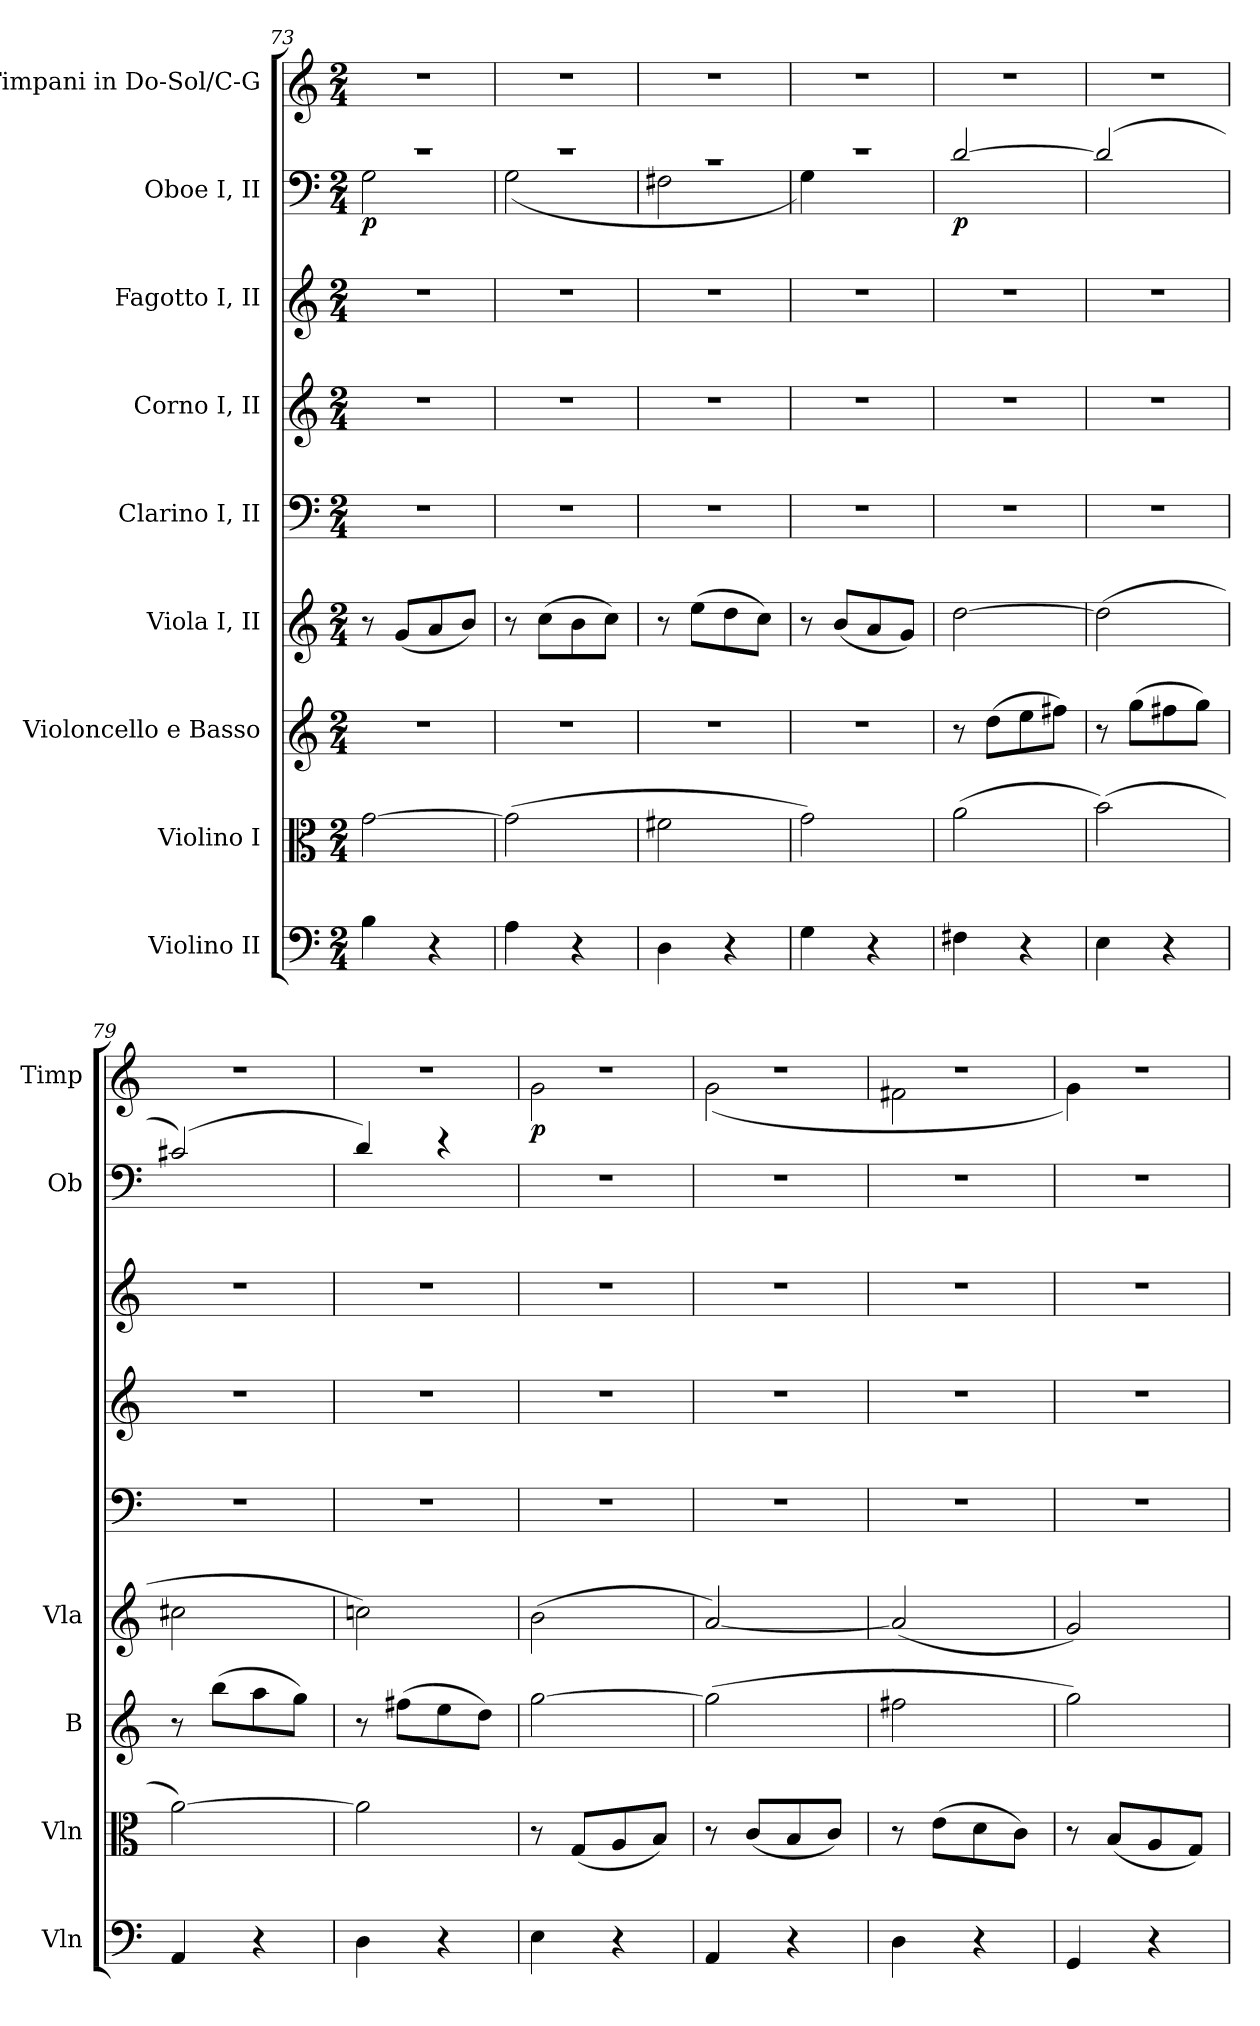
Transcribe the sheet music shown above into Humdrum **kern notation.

**kern	**kern	**kern	**kern	**kern	**kern	**kern	**kern	**dynam	**kern	**dynam
*part9	*part8	*part7	*part6	*part5	*part4	*part3	*part2	*part2	*part1	*part1
*staff9	*staff8	*staff7	*staff6	*staff5	*staff4	*staff3	*staff2	*staff2	*staff1	*staff1
*I"Violino II	*I"Violino I	*I"Violoncello e Basso	*I"Viola I, II	*I"Clarino I, II	*I"Corno I, II	*I"Fagotto I, II	*I"Oboe I, II	*	*I"Timpani in Do-Sol/C-G	*
*I'Vln	*I'Vln	*I'B	*I'Vla	*	*	*	*I'Ob	*	*I'Timp	*
*clefF4	*clefC3	*clefG2	*clefG2	*clefF4	*clefG2	*clefG2	*clefF4	*	*clefG2	*
*	*	*	*	*	*ITrd1c2	*ITrd7c12	*	*	*	*
*k[]	*k[]	*k[]	*k[]	*k[]	*k[b-e-]	*k[]	*k[]	*	*k[]	*
*M2/4	*M2/4	*M2/4	*M2/4	*M2/4	*M2/4	*M2/4	*M2/4	*	*M2/4	*
=73	=73	=73	=73	=73	=73	=73	=73	=73	=73	=73
*	*	*	*	*	*	*	*^	*	*	*
4B	[2g	2r	8r	2r	2r	2r	2r	2G	p	2r	.
.	.	.	(8gL	.	.	.	.	.	.	.	.
4r	.	.	8a	.	.	.	.	.	.	.	.
.	.	.	8bJ)	.	.	.	.	.	.	.	.
!!LO:PB:g=z
=74	=74	=74	=74	=74	=74	=74	=74	=74	=74	=74	=74
4A	(2g]	2r	8r	2r	2r	2r	2r	(2G	.	2r	.
.	.	.	(8ccL	.	.	.	.	.	.	.	.
4r	.	.	8b	.	.	.	.	.	.	.	.
.	.	.	8ccJ)	.	.	.	.	.	.	.	.
=75	=75	=75	=75	=75	=75	=75	=75	=75	=75	=75	=75
4D	2f#X	2r	8r	2r	2r	2r	2r	2F#X	.	2r	.
.	.	.	(8eeL	.	.	.	.	.	.	.	.
4r	.	.	8dd	.	.	.	.	.	.	.	.
.	.	.	8ccJ)	.	.	.	.	.	.	.	.
=76	=76	=76	=76	=76	=76	=76	=76	=76	=76	=76	=76
4G	2g)	2r	8r	2r	2r	2r	2r	4G)	.	2r	.
.	.	.	(8bL	.	.	.	.	.	.	.	.
4r	.	.	8a	.	.	.	.	4ryy	.	.	.
.	.	.	8gJ)	.	.	.	.	.	.	.	.
=77	=77	=77	=77	=77	=77	=77	=77	=77	=77	=77	=77
4F#X	(2a	8r	[2dd	2r	2r	2r	[2d	2ryy	p	2r	.
.	.	(8ddL	.	.	.	.	.	.	.	.	.
4r	.	8ee	.	.	.	.	.	.	.	.	.
.	.	8ff#XJ)	.	.	.	.	.	.	.	.	.
=78	=78	=78	=78	=78	=78	=78	=78	=78	=78	=78	=78
4E	(2b)	8r	(2dd]	2r	2r	2r	(2d]	2ryy	.	2r	.
.	.	(8ggL	.	.	.	.	.	.	.	.	.
4r	.	8ff#X	.	.	.	.	.	.	.	.	.
.	.	8ggJ)	.	.	.	.	.	.	.	.	.
=79	=79	=79	=79	=79	=79	=79	=79	=79	=79	=79	=79
4AA	[2a)	8r	2cc#X	2r	2r	2r	(2c#X)	2ryy	.	2r	.
.	.	(8bbL	.	.	.	.	.	.	.	.	.
4r	.	8aa	.	.	.	.	.	.	.	.	.
.	.	8ggJ)	.	.	.	.	.	.	.	.	.
=80	=80	=80	=80	=80	=80	=80	=80	=80	=80	=80	=80
4D	2a]	8r	2ccn)	2r	2r	2r	4d)	2ryy	.	2r	.
.	.	(8ff#XL	.	.	.	.	.	.	.	.	.
4r	.	8ee	.	.	.	.	4r	.	.	.	.
.	.	8ddJ)	.	.	.	.	.	.	.	.	.
*	*	*	*	*	*	*	*v	*v	*	*	*
=81	=81	=81	=81	=81	=81	=81	=81	=81	=81	=81
*	*	*	*	*	*	*	*	*	*^	*
4E	8r	[2gg	(2b	2r	2r	2r	2r	.	2r	2g	p
.	(8GL	.	.	.	.	.	.	.	.	.	.
4r	8A	.	.	.	.	.	.	.	.	.	.
.	8BJ)	.	.	.	.	.	.	.	.	.	.
=82	=82	=82	=82	=82	=82	=82	=82	=82	=82	=82	=82
4AA	8r	(2gg]	[2a)	2r	2r	2r	2r	.	2r	(2g	.
.	(8cL	.	.	.	.	.	.	.	.	.	.
4r	8B	.	.	.	.	.	.	.	.	.	.
.	8cJ)	.	.	.	.	.	.	.	.	.	.
=83	=83	=83	=83	=83	=83	=83	=83	=83	=83	=83	=83
4D	8r	2ff#X	(2a]	2r	2r	2r	2r	.	2r	2f#X	.
.	(8eL	.	.	.	.	.	.	.	.	.	.
4r	8d	.	.	.	.	.	.	.	.	.	.
.	8cJ)	.	.	.	.	.	.	.	.	.	.
!!LO:LB:g=z	!!
=84	=84	=84	=84	=84	=84	=84	=84	=84	=84	=84	=84
4GG	8r	2gg)	2g)	2r	2r	2r	2r	.	2r	4g)	.
.	(8BL	.	.	.	.	.	.	.	.	.	.
4r	8A	.	.	.	.	.	.	.	.	4ryy	.
.	8GJ)	.	.	.	.	.	.	.	.	.	.
*	*	*	*	*	*	*	*	*	*v	*v	*
=	=	=	=	=	=	=	=	=	=	=
*-	*-	*-	*-	*-	*-	*-	*-	*-	*-	*-
